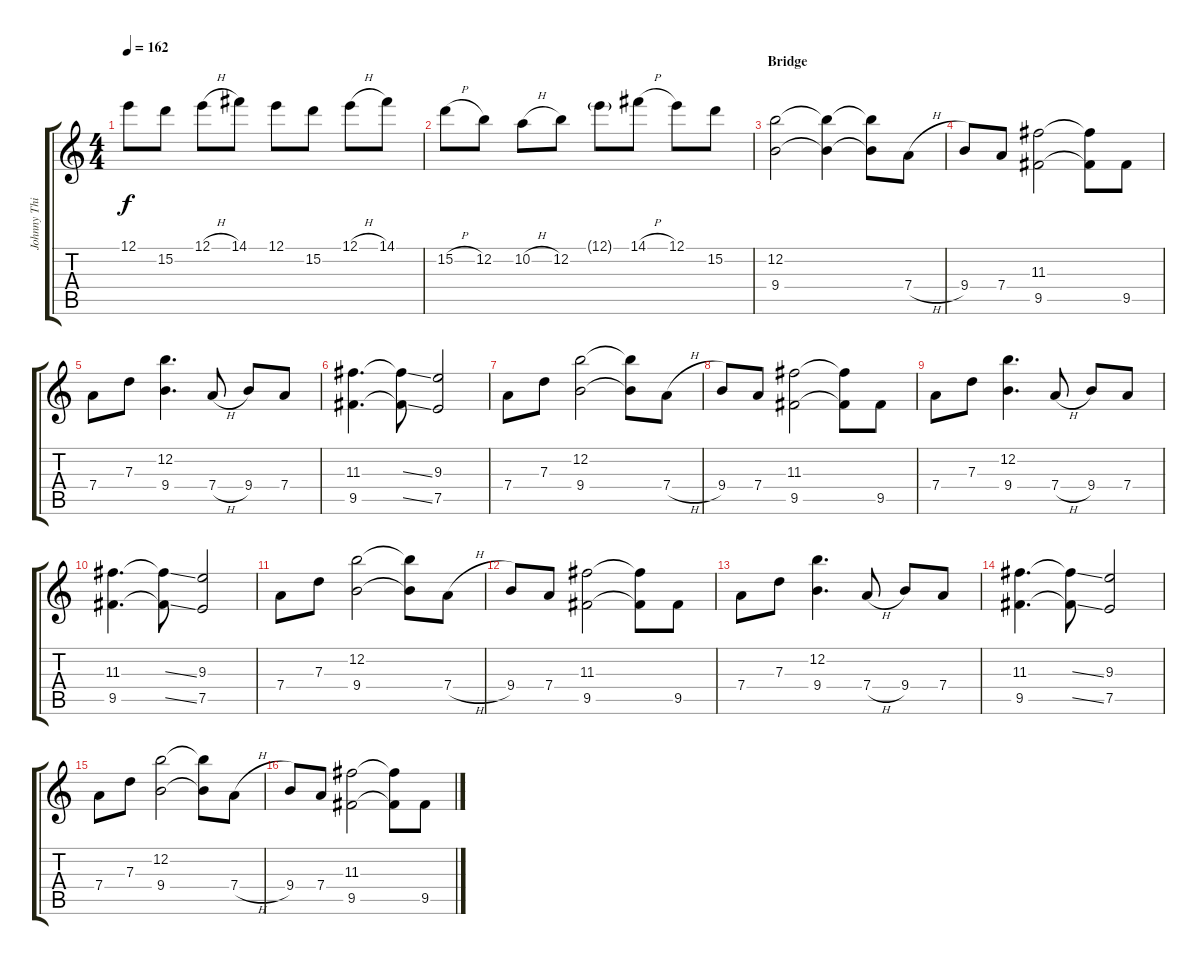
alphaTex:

\track ("Johnny Third" "Johnny Thi") {instrument distortionguitar}
\staff {score tabs}
\tuning (E4 B3 G3 D3 A2 D2) {hide}
\ts (4 4)
\tempo 162
\clef g2
\ks c
12.1.8{dy f} 15.2.8 12.1{h}.8 14.1.8 12.1.8 15.2.8 12.1{h}.8 14.1.8 |
15.2{h}.8 12.2.8 10.2{h}.8 12.2.8 12.1{g}.8 14.1{h}.8 12.1.8 15.2.8 |
\section ("" "Bridge")
(12.2 9.4).2 (12.2{t} 9.4{t}).4 (12.2{t} 9.4{t}).8 7.4{h}.8 |
9.4.8 7.4.8 (11.3 9.5).2 (11.3{t} 9.5{t}).8 9.5.8 |
7.4.8 7.3.8 (12.2 9.4).4{d} 7.4{h}.8 9.4.8 7.4.8 |
(11.3 9.5).4{d} (11.3{ss t} 9.5{ss t}).8 (9.3 7.5).2 |
7.4.8 7.3.8 (12.2 9.4).2 (12.2{t} 9.4{t}).8 7.4{h}.8 |
9.4.8 7.4.8 (11.3 9.5).2 (11.3{t} 9.5{t}).8 9.5.8 |
7.4.8 7.3.8 (12.2 9.4).4{d} 7.4{h}.8 9.4.8 7.4.8 |
(11.3 9.5).4{d} (11.3{ss t} 9.5{ss t}).8 (9.3 7.5).2 |
7.4.8 7.3.8 (12.2 9.4).2 (12.2{t} 9.4{t}).8 7.4{h}.8 |
9.4.8 7.4.8 (11.3 9.5).2 (11.3{t} 9.5{t}).8 9.5.8 |
7.4.8 7.3.8 (12.2 9.4).4{d} 7.4{h}.8 9.4.8 7.4.8 |
(11.3 9.5).4{d} (11.3{ss t} 9.5{ss t}).8 (9.3 7.5).2 |
7.4.8 7.3.8 (12.2 9.4).2 (12.2{t} 9.4{t}).8 7.4{h}.8 |
9.4.8 7.4.8 (11.3 9.5).2 (11.3{t} 9.5{t}).8 9.5.8
